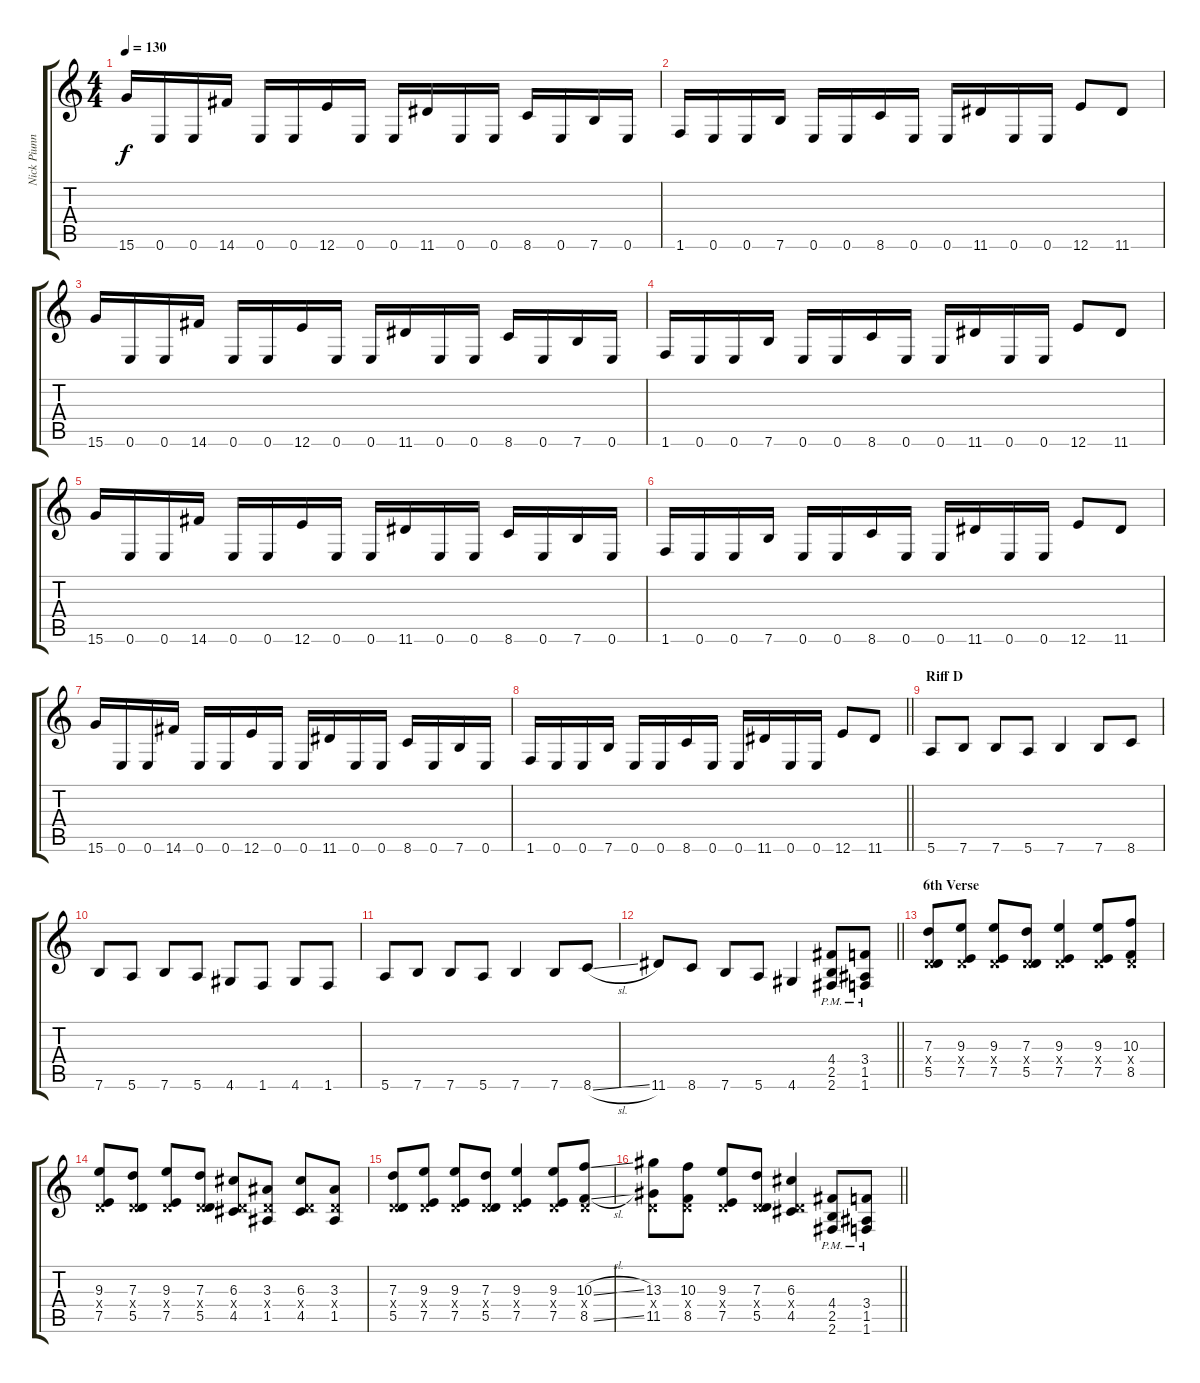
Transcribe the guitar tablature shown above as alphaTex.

\track ("Nick Piunno" "Nick Piunn") {instrument overdrivenguitar}
\staff {score tabs}
\tuning (E4 B3 G3 D3 A2 E2) {hide}
\ts (4 4)
\tempo 130
\clef g2
\ks c
15.6.16{dy f} 0.6.16 0.6.16 14.6.16 0.6.16 0.6.16 12.6.16 0.6.16 0.6.16 11.6.16 0.6.16 0.6.16 8.6.16 0.6.16 7.6.16 0.6.16 |
1.6.16 0.6.16 0.6.16 7.6.16 0.6.16 0.6.16 8.6.16 0.6.16 0.6.16 11.6.16 0.6.16 0.6.16 12.6.8 11.6.8 |
15.6.16 0.6.16 0.6.16 14.6.16 0.6.16 0.6.16 12.6.16 0.6.16 0.6.16 11.6.16 0.6.16 0.6.16 8.6.16 0.6.16 7.6.16 0.6.16 |
1.6.16 0.6.16 0.6.16 7.6.16 0.6.16 0.6.16 8.6.16 0.6.16 0.6.16 11.6.16 0.6.16 0.6.16 12.6.8 11.6.8 |
15.6.16 0.6.16 0.6.16 14.6.16 0.6.16 0.6.16 12.6.16 0.6.16 0.6.16 11.6.16 0.6.16 0.6.16 8.6.16 0.6.16 7.6.16 0.6.16 |
1.6.16 0.6.16 0.6.16 7.6.16 0.6.16 0.6.16 8.6.16 0.6.16 0.6.16 11.6.16 0.6.16 0.6.16 12.6.8 11.6.8 |
15.6.16 0.6.16 0.6.16 14.6.16 0.6.16 0.6.16 12.6.16 0.6.16 0.6.16 11.6.16 0.6.16 0.6.16 8.6.16 0.6.16 7.6.16 0.6.16 |
\barLineRight lightlight
1.6.16 0.6.16 0.6.16 7.6.16 0.6.16 0.6.16 8.6.16 0.6.16 0.6.16 11.6.16 0.6.16 0.6.16 12.6.8 11.6.8 |
\section ("" "Riff D")
5.6.8 7.6.8 7.6.8 5.6.8 7.6.4 7.6.8 8.6.8 |
7.6.8 5.6.8 7.6.8 5.6.8 4.6.8 1.6.8 4.6.8 1.6.8 |
5.6.8 7.6.8 7.6.8 5.6.8 7.6.4 7.6.8 8.6{sl}.8 |
\barLineRight lightlight
11.6.8 8.6.8 7.6.8 5.6.8 4.6.4 (4.4{pm} 2.5{pm} 2.6{pm}).8 (3.4{pm} 1.5{pm} 1.6{pm}).8 |
\section ("" "6th Verse")
(7.3 0.4{x} 5.5).8 (9.3 0.4{x} 7.5).8 (9.3 0.4{x} 7.5).8 (7.3 0.4{x} 5.5).8 (9.3 0.4{x} 7.5).4 (9.3 0.4{x} 7.5).8 (10.3 0.4{x} 8.5).8 |
(9.3 0.4{x} 7.5).8 (7.3 0.4{x} 5.5).8 (9.3 0.4{x} 7.5).8 (7.3 0.4{x} 5.5).8 (6.3 0.4{x} 4.5).8 (3.3 0.4{x} 1.5).8 (6.3 0.4{x} 4.5).8 (3.3 0.4{x} 1.5).8 |
(7.3 0.4{x} 5.5).8 (9.3 0.4{x} 7.5).8 (9.3 0.4{x} 7.5).8 (7.3 0.4{x} 5.5).8 (9.3 0.4{x} 7.5).4 (9.3 0.4{x} 7.5).8 (10.3{sl} 0.4{x} 8.5{sl}).8 |
\barLineRight lightlight
(13.3 0.4{x} 11.5).8 (10.3 0.4{x} 8.5).8 (9.3 0.4{x} 7.5).8 (7.3 0.4{x} 5.5).8 (6.3 0.4{x} 4.5).4 (4.4{pm} 2.5{pm} 2.6{pm}).8 (3.4{pm} 1.5{pm} 1.6{pm}).8
